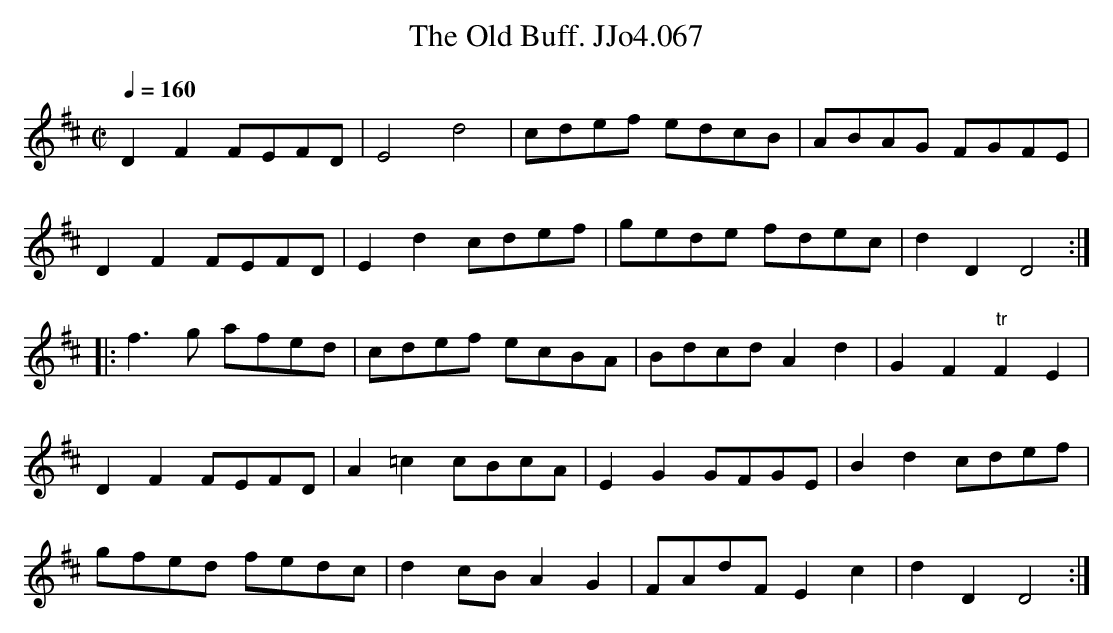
X:1
T:Old Buff. JJo4.067, The
M:C|
L:1/8
Q:1/4=160
K:D
D2F2FEFD|E4d4|cdef edcB|ABAG FGFE|
D2F2 FEFD|E2d2 cdef|gede fdec|d2D2D4:|
|:f3g afed|cdef ecBA|Bdcd A2d2|G2F2"tr"F2E2|
D2F2FEFD|A2=c2cBcA|E2G2GFGE|B2d2cdef|
gfed fedc|d2cBA2G2|FAdFE2c2|d2D2D4:|
